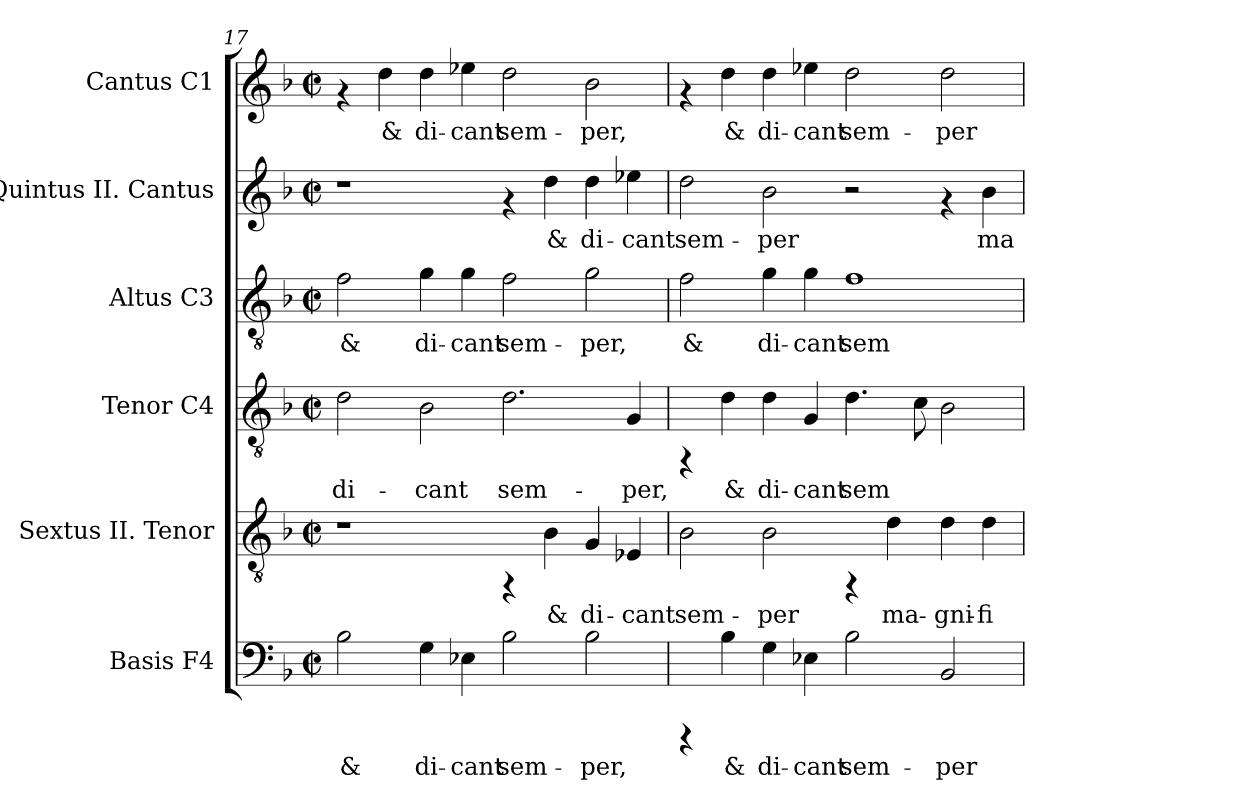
**kern	**text	**kern	**text	**kern	**text	**kern	**text	**kern	**text	**kern	**text
*part6	*part6	*part5	*part5	*part4	*part4	*part3	*part3	*part2	*part2	*part1	*part1
*staff6	*staff6	*staff5	*staff5	*staff4	*staff4	*staff3	*staff3	*staff2	*staff2	*staff1	*staff1
*I"Basis  F4	*	*I"Sextus  II. Tenor	*	*I"Tenor  C4	*	*I"Altus  C3	*	*I"Quintus  II. Cantus	*	*I"Cantus  C1	*
*I'B	*	*	*	*I'T	*	*I'A	*	*	*	*I'C	*
*clefF4	*	*clefGv2	*	*clefGv2	*	*clefGv2	*	*clefG2	*	*clefG2	*
*k[b-]	*	*k[b-]	*	*k[b-]	*	*k[b-]	*	*k[b-]	*	*k[b-]	*
*F:	*	*F:	*	*F:	*	*F:	*	*F:	*	*F:	*
*M2/2	*	*M2/2	*	*M2/2	*	*M2/2	*	*M2/2	*	*M2/2	*
*met(c|)	*	*met(c|)	*	*met(c|)	*	*met(c|)	*	*met(c|)	*	*met(c|)	*
=17	=17	=17	=17	=17	=17	=17	=17	=17	=17	=17	=17
!	!LO:LY:b:cj	!	!	!	!LO:LY:b:cj	!	!LO:LY:b:cj	!	!	!	!
2B-\	&	1r	.	2d\	di-	2f\	&	1r	.	4rf	.
!	!	!	!	!	!	!	!	!	!	!	!LO:LY:b:cj
.	.	.	.	.	.	.	.	.	.	4dd\	&
!	!LO:LY:b:cj	!	!	!	!LO:LY:b:cj	!	!LO:LY:b:cj	!	!	!	!LO:LY:b:cj
4G\	di-	.	.	2B-\	-cant	4g\	di-	.	.	4dd\	di-
!	!LO:LY:b:cj	!	!	!	!	!	!LO:LY:b:cj	!	!	!	!LO:LY:b:cj
4E-X\	-cant	.	.	.	.	4g\	-cant	.	.	4ee-X\	-cant
!	!LO:LY:b:cj	!	!	!	!LO:LY:b:cj	!	!LO:LY:b:cj	!	!	!	!LO:LY:b:cj
2B-\	sem-	4rFF	.	2.d\	sem-	2f\	sem-	4rf	.	2dd\	sem-
!	!	!	!LO:LY:b:rj	!	!	!	!	!	!LO:LY:b:cj	!	!
.	.	4B-\	&	.	.	.	.	4dd\	&	.	.
!	!LO:LY:b:cj	!	!LO:LY:b:rj	!	!	!	!LO:LY:b:cj	!	!LO:LY:b:cj	!	!LO:LY:b:cj
2B-\	-per,	4G/	di-	.	.	2g\	-per,	4dd\	di-	2b-\	-per,
!	!	!	!LO:LY:b:rj	!	!LO:LY:b:cj	!	!	!	!LO:LY:b:cj	!	!
.	.	4E-X/	-cant	4G/	-per,	.	.	4ee-X\	-cant	.	.
=18	=18	=18	=18	=18	=18	=18	=18	=18	=18	=18	=18
!	!	!	!LO:LY:b:rj	!	!	!	!LO:LY:b:cj	!	!LO:LY:b:cj	!	!
4rCCC	.	2B-\	sem-	4rFF	.	2f\	&	2dd\	sem-	4rf	.
!	!LO:LY:b:cj	!	!	!	!LO:LY:b:cj	!	!	!	!	!	!LO:LY:b:cj
4B-\	&	.	.	4d\	&	.	.	.	.	4dd\	&
!	!LO:LY:b:cj	!	!LO:LY:b:rj	!	!LO:LY:b:cj	!	!LO:LY:b:cj	!	!LO:LY:b:cj	!	!LO:LY:b:cj
4G\	di-	2B-\	-per	4d\	di-	4g\	di-	2b-\	-per	4dd\	di-
!	!LO:LY:b:cj	!	!	!	!LO:LY:b:cj	!	!LO:LY:b:cj	!	!	!	!LO:LY:b:cj
4E-X\	-cant	.	.	4G/	-cant	4g\	-cant	.	.	4ee-X\	-cant
!	!LO:LY:b:cj	!	!	!	!LO:LY:b:cj	!	!LO:LY:b:cj	!	!	!	!LO:LY:b:cj
2B-\	sem-	4rFF	.	4.d\	sem-	1f	sem-	2r	.	2dd\	sem-
!	!	!	!LO:LY:b:rj	!	!	!	!	!	!	!	!
.	.	4d\	ma-	.	.	.	.	.	.	.	.
!	!	!	!	!	!LO:LY:b:cj	!	!	!	!	!	!
.	.	.	.	8c\	--	.	.	.	.	.	.
!	!LO:LY:b:cj	!	!LO:LY:b:rj	!	!LO:LY:b:cj	!	!	!	!	!	!LO:LY:b:cj
2BB-/	-per	4d\	-gni-	2B-\	--	.	.	4rf	.	2dd\	-per
!	!	!	!LO:LY:b:rj	!	!	!	!	!	!LO:LY:b:cj	!	!
.	.	4d\	-fi-	.	.	.	.	4b-\	ma-	.	.
=	=	=	=	=	=	=	=	=	=	=	=
*-	*-	*-	*-	*-	*-	*-	*-	*-	*-	*-	*-
